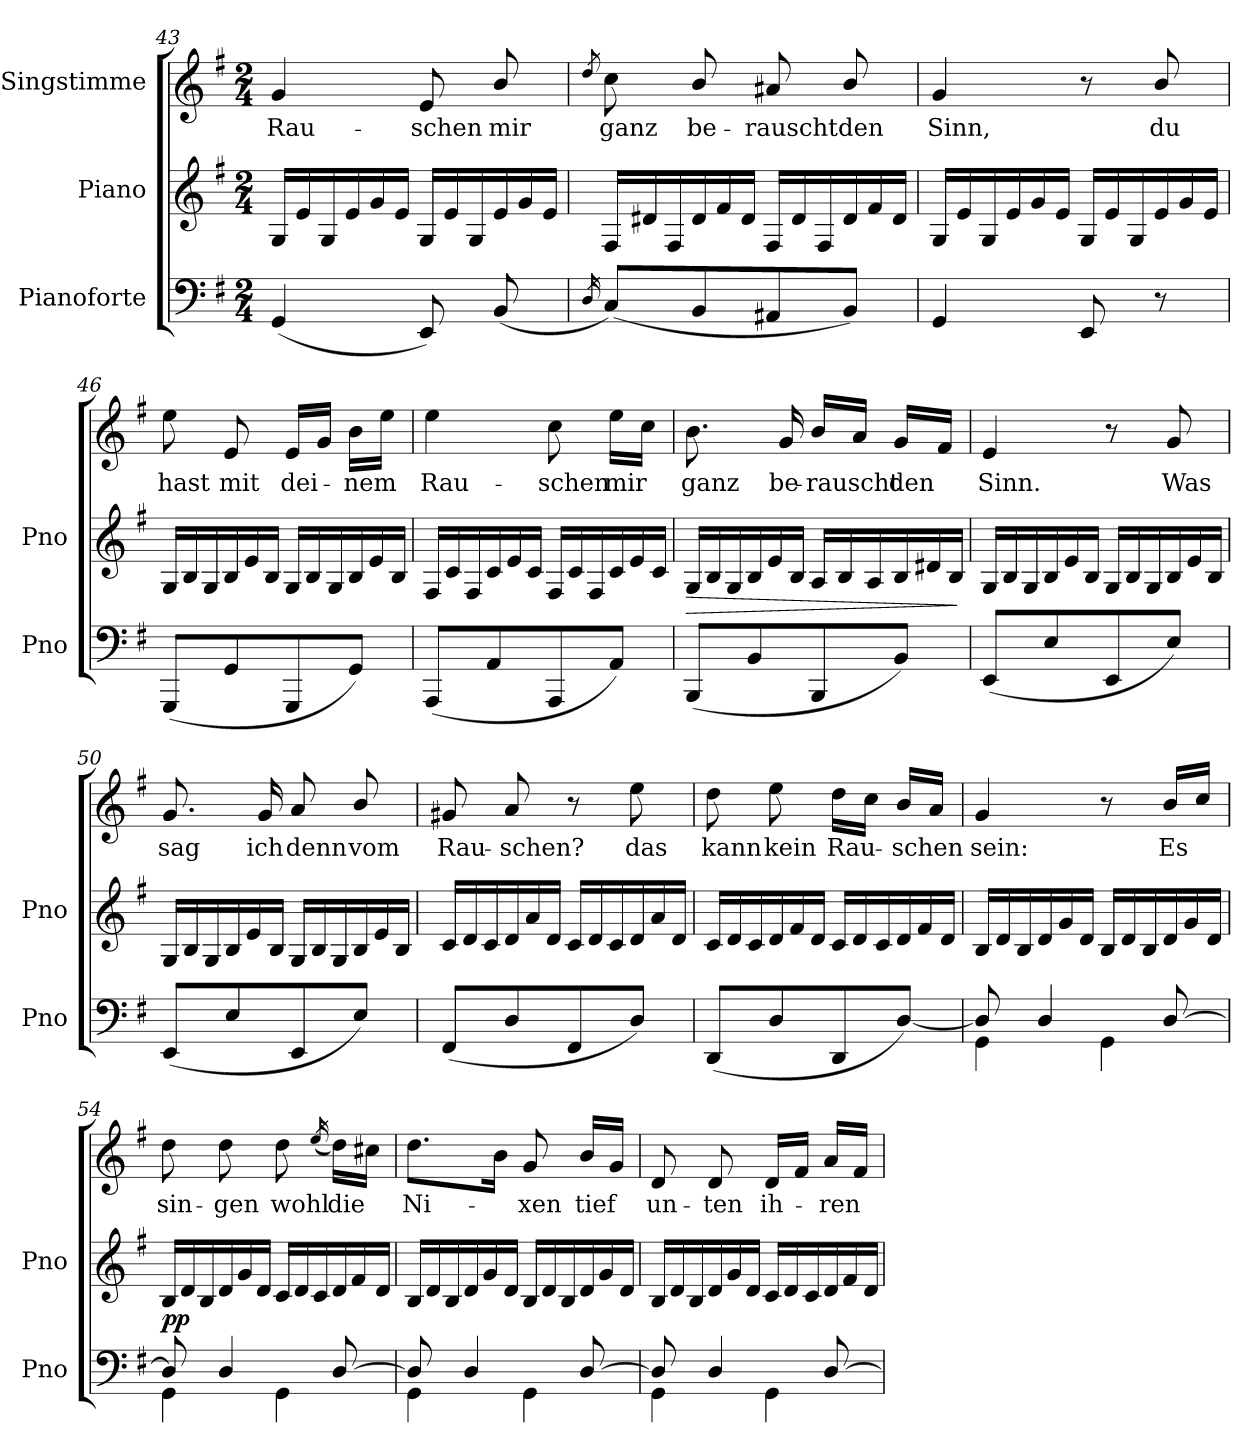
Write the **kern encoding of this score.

**kern	**dynam	**kern	**dynam	**kern	**text
*part3	*part3	*part2	*part2	*part1	*part1
*staff3	*staff3	*staff2	*staff2	*staff1	*staff1
*I"Pianoforte	*	*I"Piano	*	*I"Singstimme	*
*I'Pno	*	*I'Pno	*	*	*
*clefF4	*	*clefG2	*	*clefG2	*
*k[f#]	*	*k[f#]	*	*k[f#]	*
*M2/4	*	*M2/4	*	*M2/4	*
*	*	*Xtuplet	*	*	*
=43	=43	=43	=43	=43	=43
!	!	!	!	!	!LO:LY:b
(4GG/	.	24G/LL	.	4g/	Rau-
.	.	24e/	.	.	.
.	.	24G/	.	.	.
.	.	24e/	.	.	.
.	.	24g/	.	.	.
.	.	24e/JJ	.	.	.
!	!	!	!	!	!LO:LY:b
8EE/)	.	24G/LL	.	8e/	-schen
.	.	24e/	.	.	.
.	.	24G/	.	.	.
!	!	!	!	!	!LO:LY:b
(8BB/	.	24e/	.	8b/	mir
.	.	24g/	.	.	.
.	.	24e/JJ	.	.	.
=44	=44	=44	=44	=44	=44
16qD/	.	.	.	8qdd/	.
!	!	!	!	!	!LO:LY:b
(8C/L)	.	24F#/LL	.	8cc\	ganz
.	.	24d#X/	.	.	.
.	.	24F#/	.	.	.
!	!	!	!	!	!LO:LY:b
8BB/	.	24d#/	.	8b/	be-
.	.	24f#/	.	.	.
.	.	24d#/JJ	.	.	.
!	!	!	!	!	!LO:LY:b
8AA#X/	.	24F#/LL	.	8a#X/	-rauscht
.	.	24d#/	.	.	.
.	.	24F#/	.	.	.
!	!	!	!	!	!LO:LY:b
8BB/J)	.	24d#/	.	8b/	den
.	.	24f#/	.	.	.
.	.	24d#/JJ	.	.	.
!!LO:LB:g=z
=45	=45	=45	=45	=45	=45
!	!	!	!	!	!LO:LY:b
4GG/	.	24G/LL	.	4g/	Sinn,
.	.	24e/	.	.	.
.	.	24G/	.	.	.
.	.	24e/	.	.	.
.	.	24g/	.	.	.
.	.	24e/JJ	.	.	.
8EE/	.	24G/LL	.	8r	.
.	.	24e/	.	.	.
.	.	24G/	.	.	.
!	!	!	!	!	!LO:LY:b
8r	.	24e/	.	8b/	du
.	.	24g/	.	.	.
.	.	24e/JJ	.	.	.
=46	=46	=46	=46	=46	=46
!	!	!	!	!	!LO:LY:b
(8GGG/L	.	24G/LL	.	8ee\	hast
.	.	24B/	.	.	.
.	.	24G/	.	.	.
!	!	!	!	!	!LO:LY:b
8GG/	.	24B/	.	8e/	mit
.	.	24e/	.	.	.
.	.	24B/JJ	.	.	.
!	!	!	!	!	!LO:LY:b
8GGG/	.	24G/LL	.	16e/LL	dei-
.	.	24B/	.	.	.
.	.	.	.	16g/JJ	.
.	.	24G/	.	.	.
!	!	!	!	!	!LO:LY:b
8GG/J)	.	24B/	.	16b\LL	-nem
.	.	24e/	.	.	.
.	.	.	.	16ee\JJ	.
.	.	24B/JJ	.	.	.
=47	=47	=47	=47	=47	=47
!	!	!	!	!	!LO:LY:b
(8AAA/L	.	24F#/LL	.	4ee\	Rau-
.	.	24c/	.	.	.
.	.	24F#/	.	.	.
8AA/	.	24c/	.	.	.
.	.	24e/	.	.	.
.	.	24c/JJ	.	.	.
!	!	!	!	!	!LO:LY:b
8AAA/	.	24F#/LL	.	8cc\	-schen
.	.	24c/	.	.	.
.	.	24F#/	.	.	.
!	!	!	!	!	!LO:LY:b
8AA/J)	.	24c/	.	16ee\LL	mir
.	.	24e/	.	.	.
.	.	.	.	16cc\JJ	.
.	.	24c/JJ	.	.	.
=48	=48	=48	=48	=48	=48
!	!	!	!LO:HP:b	!	!LO:LY:b
(8BBB/L	.	24G/LL	>	8.b\	ganz
.	.	24B/	.	.	.
.	.	24G/	.	.	.
8BB/	.	24B/	.	.	.
.	.	24e/	.	.	.
!	!	!	!	!	!LO:LY:b
.	.	.	.	16g/	be-
.	.	24B/JJ	.	.	.
!	!	!	!	!	!LO:LY:b
8BBB/	.	24A/LL	.	16b/LL	-rauscht
.	.	24B/	.	.	.
.	.	.	.	16a/JJ	.
.	.	24A/	.	.	.
!	!	!	!	!	!LO:LY:b
8BB/J)	.	24B/	.	16g/LL	den
.	.	24d#X/	.	.	.
.	.	.	.	16f#/JJ	.
.	.	24B/JJ	.	.	.
.	.	.	]	.	.
!!LO:LB:g=z
=49	=49	=49	=49	=49	=49
!	!	!	!	!	!LO:LY:b
(8EE/L	.	24G/LL	.	4e/	Sinn.
.	.	24B/	.	.	.
.	.	24G/	.	.	.
8E/	.	24B/	.	.	.
.	.	24e/	.	.	.
.	.	24B/JJ	.	.	.
8EE/	.	24G/LL	.	8r	.
.	.	24B/	.	.	.
.	.	24G/	.	.	.
!	!	!	!	!	!LO:LY:b
8E/J)	.	24B/	.	8g/	Was
.	.	24e/	.	.	.
.	.	24B/JJ	.	.	.
=50	=50	=50	=50	=50	=50
!	!	!	!	!	!LO:LY:b
(8EE/L	.	24G/LL	.	8.g/	sag
.	.	24B/	.	.	.
.	.	24G/	.	.	.
8E/	.	24B/	.	.	.
.	.	24e/	.	.	.
!	!	!	!	!	!LO:LY:b
.	.	.	.	16g/	ich
.	.	24B/JJ	.	.	.
!	!	!	!	!	!LO:LY:b
8EE/	.	24G/LL	.	8a/	denn
.	.	24B/	.	.	.
.	.	24G/	.	.	.
!	!	!	!	!	!LO:LY:b
8E/J)	.	24B/	.	8b/	vom
.	.	24e/	.	.	.
.	.	24B/JJ	.	.	.
=51	=51	=51	=51	=51	=51
!	!	!	!	!	!LO:LY:b
(8FF#/L	.	24c/LL	.	8g#X/	Rau-
.	.	24d/	.	.	.
.	.	24c/	.	.	.
!	!	!	!	!	!LO:LY:b
8D/	.	24d/	.	8a/	-schen?
.	.	24a/	.	.	.
.	.	24d/JJ	.	.	.
8FF#/	.	24c/LL	.	8r	.
.	.	24d/	.	.	.
.	.	24c/	.	.	.
!	!	!	!	!	!LO:LY:b
8D/J)	.	24d/	.	8ee\	das
.	.	24a/	.	.	.
.	.	24d/JJ	.	.	.
=52	=52	=52	=52	=52	=52
!	!	!	!	!	!LO:LY:b
(8DD/L	.	24c/LL	.	8dd\	kann
.	.	24d/	.	.	.
.	.	24c/	.	.	.
!	!	!	!	!	!LO:LY:b
8D/	.	24d/	.	8ee\	kein
.	.	24f#/	.	.	.
.	.	24d/JJ	.	.	.
!	!	!	!	!	!LO:LY:b
8DD/	.	24c/LL	.	16dd\LL	Rau-
.	.	24d/	.	.	.
.	.	.	.	16cc\JJ	.
.	.	24c/	.	.	.
!	!	!	!	!	!LO:LY:b
[8D/J)	.	24d/	.	16b/LL	-schen
.	.	24f#/	.	.	.
.	.	.	.	16a/JJ	.
.	.	24d/JJ	.	.	.
!!LO:LB:g=z
=53	=53	=53	=53	=53	=53
*^	*	*	*	*	*
!	!	!	!	!	!	!LO:LY:b
8D/]	4GG\	.	24B/LL	.	4g/	sein:
.	.	.	24d/	.	.	.
.	.	.	24B/	.	.	.
4D/	.	.	24d/	.	.	.
.	.	.	24g/	.	.	.
.	.	.	24d/JJ	.	.	.
.	4GG\	.	24B/LL	.	8r	.
.	.	.	24d/	.	.	.
.	.	.	24B/	.	.	.
!	!	!	!	!	!	!LO:LY:b
[8D/	.	.	24d/	.	16b/LL	Es
.	.	.	24g/	.	.	.
.	.	.	.	.	16cc/JJ	.
.	.	.	24d/JJ	.	.	.
=54	=54	=54	=54	=54	=54	=54
!	!	!LO:DY:a	!	!	!	!LO:LY:b
8D/]	4GG\	pp	24B/LL	.	8dd\	sin-
.	.	.	24d/	.	.	.
.	.	.	24B/	.	.	.
!	!	!	!	!	!	!LO:LY:b
4D/	.	.	24d/	.	8dd\	-gen
.	.	.	24g/	.	.	.
.	.	.	24d/JJ	.	.	.
!	!	!	!	!	!	!LO:LY:b
.	4GG\	.	24c/LL	.	8dd\	wohl
.	.	.	24d/	.	.	.
.	.	.	24c/	.	.	.
.	.	.	.	.	(16qee/	.
!	!	!	!	!	!	!LO:LY:b
[8D/	.	.	24d/	.	16dd\LL)	die
.	.	.	24f#/	.	.	.
.	.	.	.	.	16cc#X\JJ	.
.	.	.	24d/JJ	.	.	.
=55	=55	=55	=55	=55	=55	=55
!	!	!	!	!	!	!LO:LY:b
8D/]	4GG\	.	24B/LL	.	8.dd\L	Ni-
.	.	.	24d/	.	.	.
.	.	.	24B/	.	.	.
4D/	.	.	24d/	.	.	.
.	.	.	24g/	.	.	.
.	.	.	.	.	16b\Jk	.
.	.	.	24d/JJ	.	.	.
!	!	!	!	!	!	!LO:LY:b
.	4GG\	.	24B/LL	.	8g/	-xen
.	.	.	24d/	.	.	.
.	.	.	24B/	.	.	.
!	!	!	!	!	!	!LO:LY:b
[8D/	.	.	24d/	.	16b/LL	tief
.	.	.	24g/	.	.	.
.	.	.	.	.	16g/JJ	.
.	.	.	24d/JJ	.	.	.
=56	=56	=56	=56	=56	=56	=56
!	!	!	!	!	!	!LO:LY:b
8D/]	4GG\	.	24B/LL	.	8d/	un-
.	.	.	24d/	.	.	.
.	.	.	24B/	.	.	.
!	!	!	!	!	!	!LO:LY:b
4D/	.	.	24d/	.	8d/	-ten
.	.	.	24g/	.	.	.
.	.	.	24d/JJ	.	.	.
!	!	!	!	!	!	!LO:LY:b
.	4GG\	.	24c/LL	.	16d/LL	ih-
.	.	.	24d/	.	.	.
.	.	.	.	.	16f#/JJ	.
.	.	.	24c/	.	.	.
!	!	!	!	!	!	!LO:LY:b
[8D/	.	.	24d/	.	16a/LL	-ren
.	.	.	24f#/	.	.	.
.	.	.	.	.	16f#/JJ	.
.	.	.	24d/JJ	.	.	.
*v	*v	*	*	*	*	*
=	=	=	=	=	=
*-	*-	*-	*-	*-	*-
